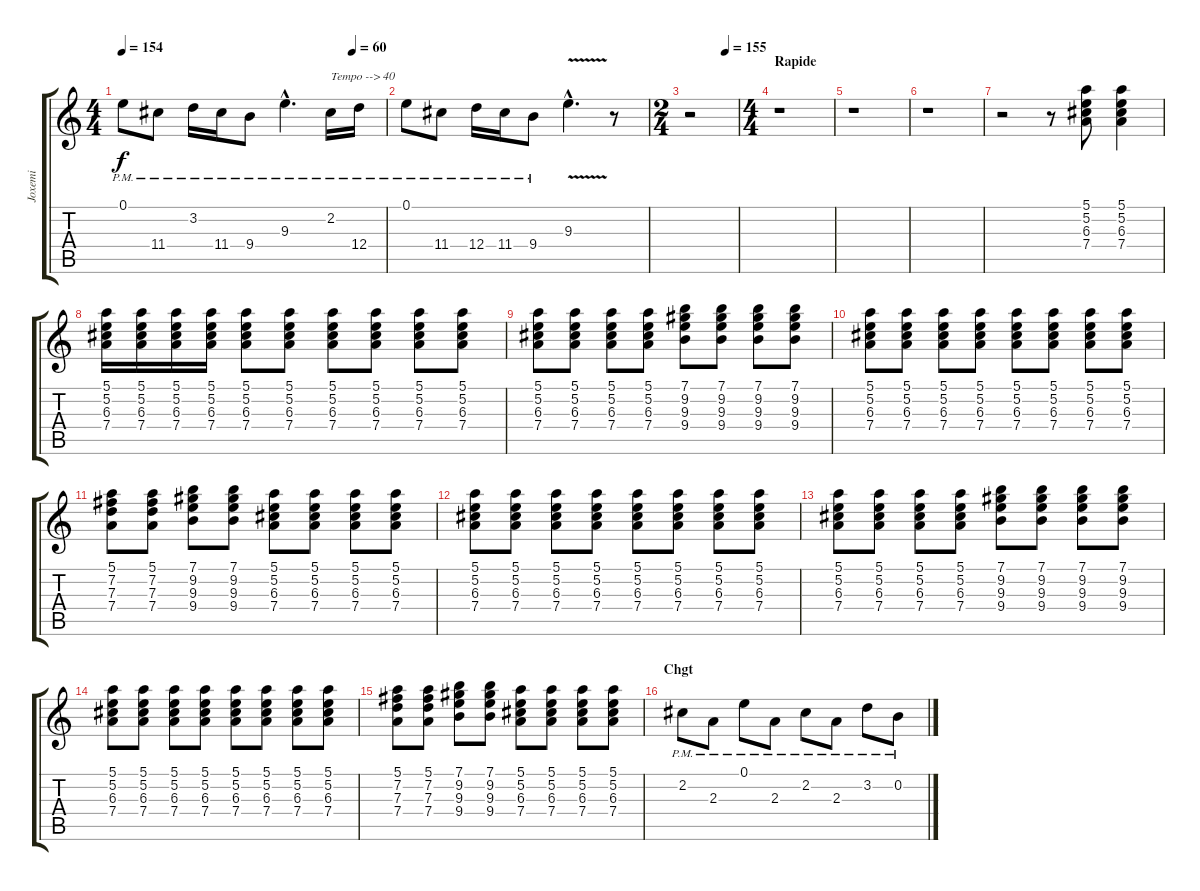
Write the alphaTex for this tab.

\track ("Joxemi" "Joxemi") {instrument banjo}
\staff {score tabs}
\tuning (E4 B3 G3 D3 A2 E2) {hide}
\displaytranspose 12
\ts (4 4)
\tempo 154
\tempo (60 0.875)
\clef g2
\ks c
0.1{pm}.8{dy f} 11.4{pm}.8 3.2{pm}.16 11.4{pm}.16 9.4{pm}.8 9.3{hac pm}.4{d} 2.2{pm}.16{txt "Tempo --> 40"} 12.4{pm}.16 |
0.1{pm}.8 11.4{pm}.8 12.4{pm}.16 11.4{pm}.16 9.4{pm}.8 9.3{v hac}.4{d} r.8 |
\ts (2 4)
\tempo (155 0.75)
r.2 |
\ts (4 4)
\section ("" "Rapide")
r.1 |
r.1 |
r.1 |
r.2 r.8{volume 9} (5.1 5.2 6.3 7.4).8 (5.1 5.2 6.3 7.4).4 |
(5.1 5.2 6.3 7.4).16 (5.1 5.2 6.3 7.4).16 (5.1 5.2 6.3 7.4).16 (5.1 5.2 6.3 7.4).16 (5.1 5.2 6.3 7.4).8 (5.1 5.2 6.3 7.4).8 (5.1 5.2 6.3 7.4).8 (5.1 5.2 6.3 7.4).8 (5.1 5.2 6.3 7.4).8 (5.1 5.2 6.3 7.4).8 |
(5.1 5.2 6.3 7.4).8 (5.1 5.2 6.3 7.4).8 (5.1 5.2 6.3 7.4).8 (5.1 5.2 6.3 7.4).8 (7.1 9.2 9.3 9.4).8 (7.1 9.2 9.3 9.4).8 (7.1 9.2 9.3 9.4).8 (7.1 9.2 9.3 9.4).8 |
(5.1 5.2 6.3 7.4).8 (5.1 5.2 6.3 7.4).8 (5.1 5.2 6.3 7.4).8 (5.1 5.2 6.3 7.4).8 (5.1 5.2 6.3 7.4).8 (5.1 5.2 6.3 7.4).8 (5.1 5.2 6.3 7.4).8 (5.1 5.2 6.3 7.4).8 |
(5.1 7.2 7.3 7.4).8 (5.1 7.2 7.3 7.4).8 (7.1 9.2 9.3 9.4).8 (7.1 9.2 9.3 9.4).8 (5.1 5.2 6.3 7.4).8 (5.1 5.2 6.3 7.4).8 (5.1 5.2 6.3 7.4).8 (5.1 5.2 6.3 7.4).8 |
(5.1 5.2 6.3 7.4).8 (5.1 5.2 6.3 7.4).8 (5.1 5.2 6.3 7.4).8 (5.1 5.2 6.3 7.4).8 (5.1 5.2 6.3 7.4).8 (5.1 5.2 6.3 7.4).8 (5.1 5.2 6.3 7.4).8 (5.1 5.2 6.3 7.4).8 |
(5.1 5.2 6.3 7.4).8 (5.1 5.2 6.3 7.4).8 (5.1 5.2 6.3 7.4).8 (5.1 5.2 6.3 7.4).8 (7.1 9.2 9.3 9.4).8 (7.1 9.2 9.3 9.4).8 (7.1 9.2 9.3 9.4).8 (7.1 9.2 9.3 9.4).8 |
(5.1 5.2 6.3 7.4).8 (5.1 5.2 6.3 7.4).8 (5.1 5.2 6.3 7.4).8 (5.1 5.2 6.3 7.4).8 (5.1 5.2 6.3 7.4).8 (5.1 5.2 6.3 7.4).8 (5.1 5.2 6.3 7.4).8 (5.1 5.2 6.3 7.4).8 |
(5.1 7.2 7.3 7.4).8 (5.1 7.2 7.3 7.4).8 (7.1 9.2 9.3 9.4).8 (7.1 9.2 9.3 9.4).8 (5.1 5.2 6.3 7.4).8 (5.1 5.2 6.3 7.4).8 (5.1 5.2 6.3 7.4).8 (5.1 5.2 6.3 7.4).8 |
\section ("" "Chgt")
2.2{pm}.8{volume 10} 2.3{pm}.8 0.1{pm}.8 2.3{pm}.8 2.2{pm}.8 2.3{pm}.8 3.2{pm}.8 0.2{pm}.8
